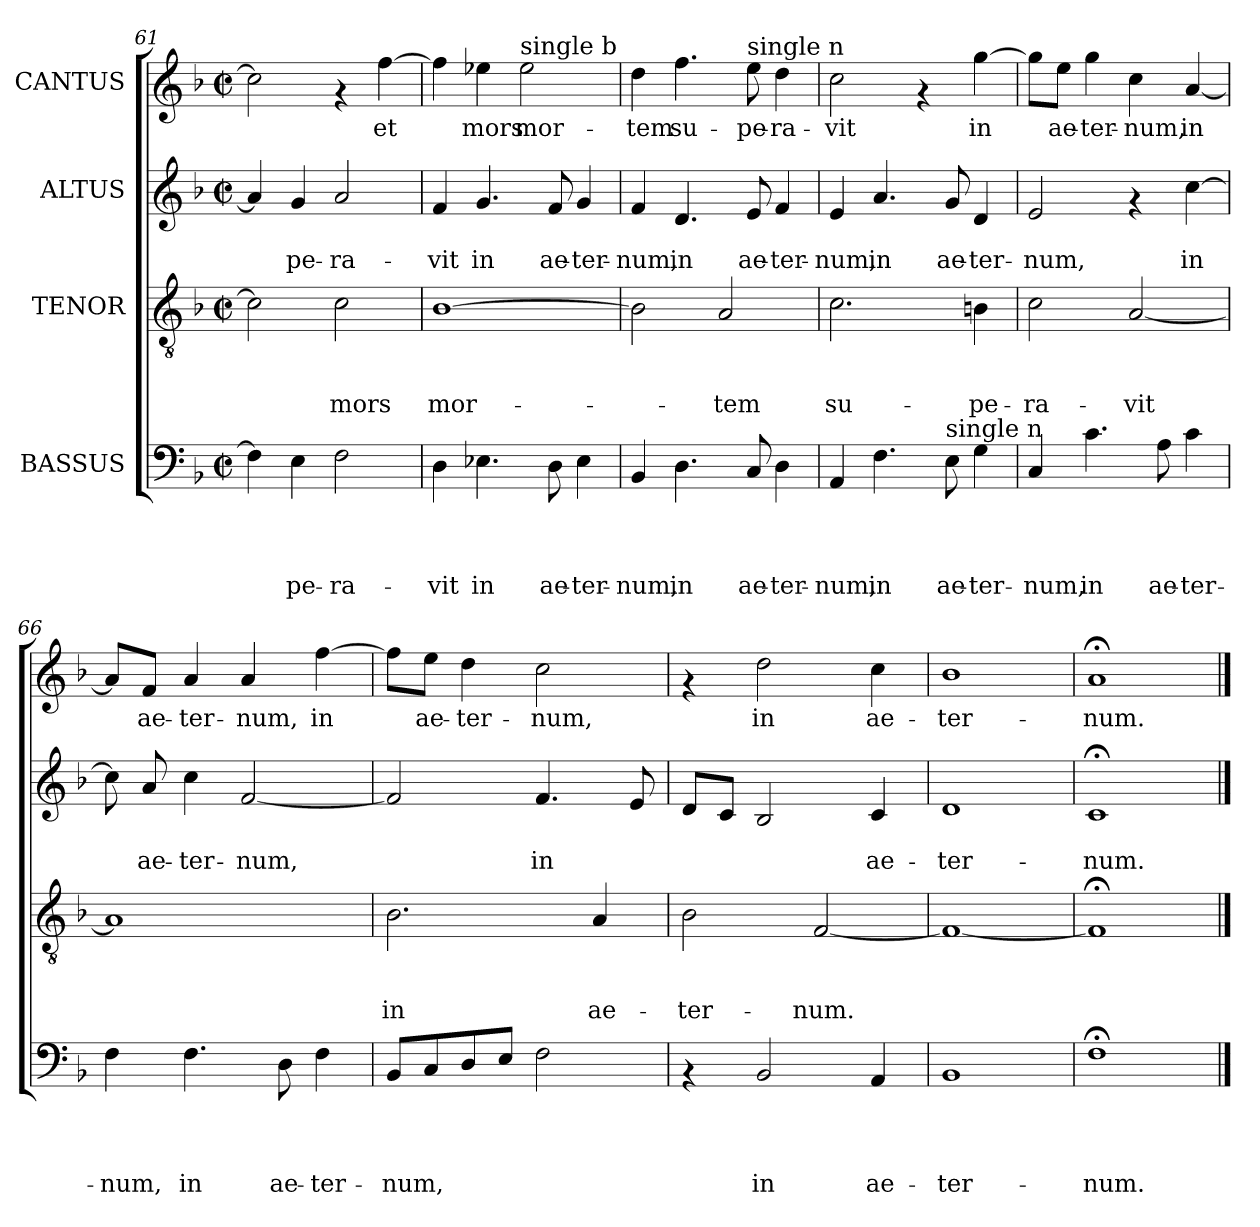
**kern	**text	**text	**text	**text	**kern	**text	**text	**text	**kern	**text	**text	**kern	**text
*part4	*part4	*part4	*part4	*part4	*part3	*part3	*part3	*part3	*part2	*part2	*part2	*part1	*part1
*staff4	*staff4	*staff4	*staff4	*staff4	*staff3	*staff3	*staff3	*staff3	*staff2	*staff2	*staff2	*staff1	*staff1
*I"BASSUS	*	*	*	*	*I"TENOR	*	*	*	*I"ALTUS	*	*	*I"CANTUS	*
*clefF4	*	*	*	*	*clefGv2	*	*	*	*clefG2	*	*	*clefG2	*
*k[b-]	*	*	*	*	*k[b-]	*	*	*	*k[b-]	*	*	*k[b-]	*
*F:	*	*	*	*	*F:	*	*	*	*F:	*	*	*F:	*
*M2/2	*	*	*	*	*M2/2	*	*	*	*M2/2	*	*	*M2/2	*
*met(c|)	*	*	*	*	*met(c|)	*	*	*	*met(c|)	*	*	*met(c|)	*
=61	=61	=61	=61	=61	=61	=61	=61	=61	=61	=61	=61	=61	=61
4F\]	.	.	.	.	2c\]	.	.	.	4a/]	.	.	2cc\]	.
!	!	!	!	!LO:LY:b	!	!	!	!	!	!	!LO:LY:b	!	!
4E\	.	.	.	-pe-	.	.	.	.	4g/	.	-pe-	.	.
!	!	!	!	!LO:LY:b	!	!	!	!LO:LY:b	!	!	!LO:LY:b	!	!
2F\	.	.	.	-ra-	2c\	.	.	mors	2a/	.	-ra-	4rf	.
!	!	!	!	!	!	!	!	!	!	!	!	!	!LO:LY:b
.	.	.	.	.	.	.	.	.	.	.	.	[>4ff\	et
=62	=62	=62	=62	=62	=62	=62	=62	=62	=62	=62	=62	=62	=62
!	!	!	!	!LO:LY:b	!	!	!	!LO:LY:b	!	!	!LO:LY:b	!	!
4D\	.	.	.	-vit	[>1B-	.	.	mor-	4f/	.	-vit	4ff\]	.
!	!	!	!	!LO:LY:b	!	!	!	!	!	!	!LO:LY:b	!	!LO:LY:b
4.E-X\	.	.	.	in	.	.	.	.	4.g/	.	in	4ee-X\	mors
!	!	!	!	!	!	!	!	!	!	!	!	!LO:TX:a:t=single b	!
!	!	!	!	!	!	!	!	!	!	!	!	!	!LO:LY:b
.	.	.	.	.	.	.	.	.	.	.	.	2ee-\	mor-
!	!	!	!	!LO:LY:b	!	!	!	!	!	!	!LO:LY:b	!	!
8D\	.	.	.	ae-	.	.	.	.	8f/	.	ae-	.	.
!	!	!	!	!LO:LY:b	!	!	!	!	!	!	!LO:LY:b	!	!
4E-\	.	.	.	-ter-	.	.	.	.	4g/	.	-ter-	.	.
=63	=63	=63	=63	=63	=63	=63	=63	=63	=63	=63	=63	=63	=63
!	!	!	!	!LO:LY:b	!	!	!	!	!	!	!LO:LY:b	!	!LO:LY:b
4BB-/	.	.	.	-num,	2B-\]	.	.	.	4f/	.	-num,	4dd\	-tem
!	!	!	!	!LO:LY:b	!	!	!	!	!	!	!LO:LY:b	!	!LO:LY:b
4.D\	.	.	.	in	.	.	.	.	4.d/	.	in	4.ff\	su-
!	!	!	!	!	!	!	!	!LO:LY:b	!	!	!	!	!
.	.	.	.	.	2A/	.	.	-tem	.	.	.	.	.
!	!	!	!	!	!	!	!	!	!	!	!	!LO:TX:a:t=single n	!
!	!	!	!	!LO:LY:b	!	!	!	!	!	!	!LO:LY:b	!	!LO:LY:b
8C/	.	.	.	ae-	.	.	.	.	8e/	.	ae-	8ee\	-pe-
!	!	!	!	!LO:LY:b	!	!	!	!	!	!	!LO:LY:b	!	!LO:LY:b
4D\	.	.	.	-ter-	.	.	.	.	4f/	.	-ter-	4dd\	-ra-
!!LO:PB:g=z
=64	=64	=64	=64	=64	=64	=64	=64	=64	=64	=64	=64	=64	=64
!	!	!	!	!LO:LY:b	!	!	!	!LO:LY:b	!	!	!LO:LY:b	!	!LO:LY:b
4AA/	.	.	.	-num,	2.c\	.	.	su-	4e/	.	-num,	2cc\	-vit
!	!	!	!	!LO:LY:b	!	!	!	!	!	!	!LO:LY:b	!	!
4.F\	.	.	.	in	.	.	.	.	4.a/	.	in	.	.
.	.	.	.	.	.	.	.	.	.	.	.	4rf	.
!LO:TX:a:t=single n	!	!	!	!	!	!	!	!	!	!	!	!	!
!	!	!	!	!LO:LY:b	!	!	!	!	!	!	!LO:LY:b	!	!
8E\	.	.	.	ae-	.	.	.	.	8g/	.	ae-	.	.
!	!	!	!	!LO:LY:b	!	!	!	!LO:LY:b	!	!	!LO:LY:b	!	!LO:LY:b
4G\	.	.	.	-ter-	4Bn\	.	.	-pe-	4d/	.	-ter-	[>4gg\	in
=65	=65	=65	=65	=65	=65	=65	=65	=65	=65	=65	=65	=65	=65
!	!	!	!	!LO:LY:b	!	!	!	!LO:LY:b	!	!	!LO:LY:b	!	!
4C/	.	.	.	-num,	2c\	.	.	-ra-	2e/	.	-num,	8gg\L]	.
!	!	!	!	!	!	!	!	!	!	!	!	!	!LO:LY:b
.	.	.	.	.	.	.	.	.	.	.	.	8ee\J	ae-
!	!	!	!	!LO:LY:b	!	!	!	!	!	!	!	!	!LO:LY:b
4.c\	.	.	.	in	.	.	.	.	.	.	.	4gg\	-ter-
!	!	!	!	!	!	!	!	!LO:LY:b	!	!	!	!	!LO:LY:b
.	.	.	.	.	[<2A/	.	.	-vit	4rf	.	.	4cc\	-num,
!	!	!	!	!LO:LY:b	!	!	!	!	!	!	!	!	!
8A\	.	.	.	ae-	.	.	.	.	.	.	.	.	.
!	!	!	!	!LO:LY:b	!	!	!	!	!	!	!LO:LY:b	!	!LO:LY:b
4c\	.	.	.	-ter-	.	.	.	.	[>4cc\	.	in	[<4a/	in
=66	=66	=66	=66	=66	=66	=66	=66	=66	=66	=66	=66	=66	=66
!	!	!	!	!LO:LY:b	!	!	!	!	!	!	!	!	!
4F\	.	.	.	-num,	1A]	.	.	.	8cc\]	.	.	8a/L]	.
!	!	!	!	!	!	!	!	!	!	!	!LO:LY:b	!	!LO:LY:b
.	.	.	.	.	.	.	.	.	8a/	.	ae-	8f/J	ae-
!	!	!	!	!LO:LY:b	!	!	!	!	!	!	!LO:LY:b	!	!LO:LY:b
4.F\	.	.	.	in	.	.	.	.	4cc\	.	-ter-	4a/	-ter-
!	!	!	!	!	!	!	!	!	!	!	!LO:LY:b	!	!LO:LY:b
.	.	.	.	.	.	.	.	.	[<2f/	.	-num,	4a/	-num,
!	!	!	!	!LO:LY:b	!	!	!	!	!	!	!	!	!
8D\	.	.	.	ae-	.	.	.	.	.	.	.	.	.
!	!	!	!	!LO:LY:b	!	!	!	!	!	!	!	!	!LO:LY:b
4F\	.	.	.	-ter-	.	.	.	.	.	.	.	[>4ff\	in
=67	=67	=67	=67	=67	=67	=67	=67	=67	=67	=67	=67	=67	=67
!	!	!	!	!LO:LY:b	!	!	!	!LO:LY:b	!	!	!	!	!
8BB-/L	.	.	.	-num,	2.B-\	.	.	in	2f/]	.	.	8ff\L]	.
!	!	!	!	!	!	!	!	!	!	!	!	!	!LO:LY:b
8C/	.	.	.	.	.	.	.	.	.	.	.	8ee\J	ae-
!	!	!	!	!	!	!	!	!	!	!	!	!	!LO:LY:b
8D/	.	.	.	.	.	.	.	.	.	.	.	4dd\	-ter-
8E/J	.	.	.	.	.	.	.	.	.	.	.	.	.
!	!	!	!	!	!	!	!	!	!	!	!LO:LY:b	!	!LO:LY:b
2F\	.	.	.	.	.	.	.	.	4.f/	.	in	2cc\	-num,
!	!	!	!	!	!	!	!	!LO:LY:b	!	!	!	!	!
.	.	.	.	.	4A/	.	.	ae-	.	.	.	.	.
.	.	.	.	.	.	.	.	.	8e/	.	.	.	.
=68	=68	=68	=68	=68	=68	=68	=68	=68	=68	=68	=68	=68	=68
!	!	!	!	!	!	!	!	!LO:LY:b	!	!	!	!	!
4rAA	.	.	.	.	2B-\	.	.	-ter-	8d/L	.	.	4rf	.
.	.	.	.	.	.	.	.	.	8c/J	.	.	.	.
!	!	!	!	!LO:LY:b	!	!	!	!	!	!	!	!	!LO:LY:b
2BB-/	.	.	.	in	.	.	.	.	2B-/	.	.	2dd\	in
!	!	!	!	!	!	!	!	!LO:LY:b	!	!	!	!	!
.	.	.	.	.	[<2F/	.	.	-num.	.	.	.	.	.
!	!	!	!	!LO:LY:b	!	!	!	!	!	!	!LO:LY:b	!	!LO:LY:b
4AA/	.	.	.	ae-	.	.	.	.	4c/	.	ae-	4cc\	ae-
=69	=69	=69	=69	=69	=69	=69	=69	=69	=69	=69	=69	=69	=69
!	!	!	!	!LO:LY:b	!	!	!	!	!	!	!LO:LY:b	!	!LO:LY:b
1BB-	.	.	.	-ter-	1F_	.	.	.	1d	.	-ter-	1b-	-ter-
=70	=70	=70	=70	=70	=70	=70	=70	=70	=70	=70	=70	=70	=70
!	!	!	!	!LO:LY:b	!	!	!	!	!	!	!LO:LY:b	!	!LO:LY:b
1F;<	.	.	.	-num.	1F;]	.	.	.	1c;	.	-num.	1a;	-num.
==	==	==	==	==	==	==	==	==	==	==	==	==	==
*-	*-	*-	*-	*-	*-	*-	*-	*-	*-	*-	*-	*-	*-
